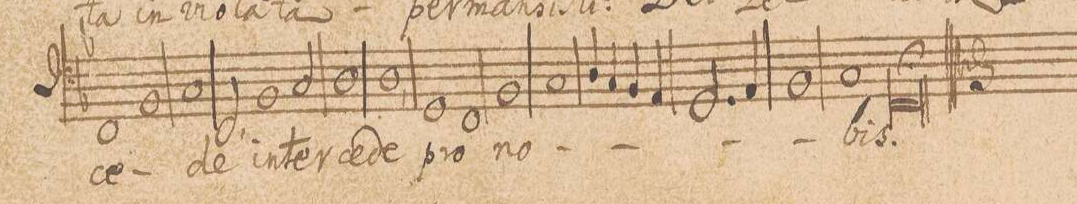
**kern	**text
*I"BASSVS.	*
*clefF4	*
*k[b-]	*
*met(C|)	*
*M2/1	*
1FF	-ce-
=66-	=66-
1BB-	.
1C	.
=67-	=67-
2FF,/	-de
1BB-	in-
2C/	-ter-
=68-	=68-
1D	-ce-
1D,	-de
=69-	=69-
1GG	pro
1FF	.
=70-	=70-
1BB-	no-
1C	.
=71-	=71-
4D/	.
4C/	.
4BB-/	.
4AA/	.
2.GG/	.
4AA/	.
=72-	=72-
1BB-	.
1C	.
=73-	=73-
0FF;>	-bis.
==	==
*-	*-
